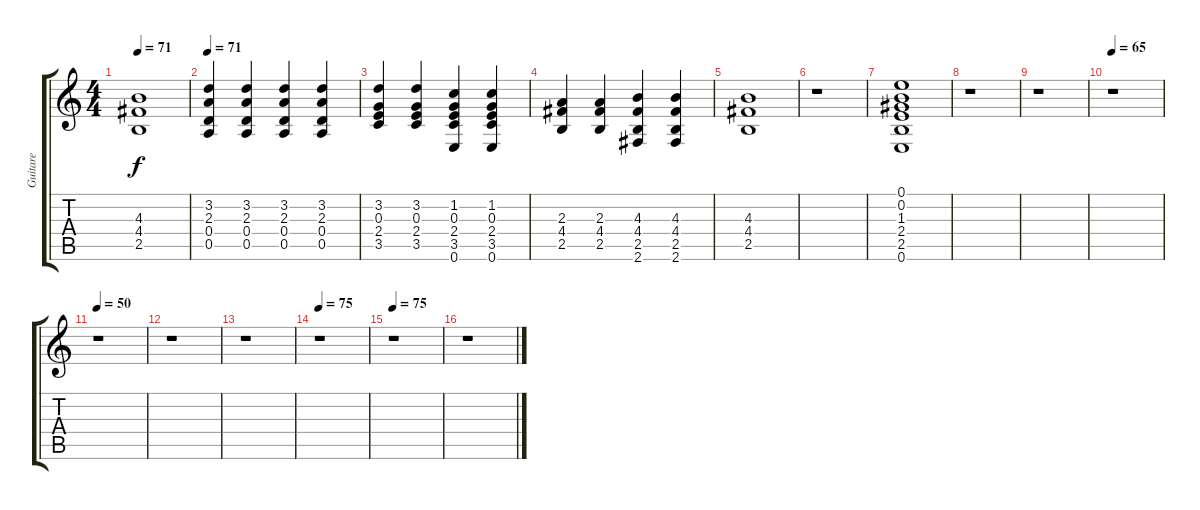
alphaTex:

\track ("Guitare" "Guitare") {instrument acousticguitarsteel}
\staff {score tabs}
\tuning (E4 B3 G3 D3 A2 E2) {hide}
\ts (4 4)
\tempo 71
\clef g2
\ks c
(4.3 4.4 2.5).1{dy f} |
\tempo 68
\tempo 71
(3.2 2.3 0.4 0.5).4{volume 10} (3.2 2.3 0.4 0.5).4 (3.2 2.3 0.4 0.5).4 (3.2 2.3 0.4 0.5).4 |
(3.2 0.3 2.4 3.5).4 (3.2 0.3 2.4 3.5).4 (1.2 0.3 2.4 3.5 0.6).4 (1.2 0.3 2.4 3.5 0.6).4 |
(2.3 4.4 2.5).4 (2.3 4.4 2.5).4 (4.3 4.4 2.5 2.6).4 (4.3 4.4 2.5 2.6).4 |
(4.3 4.4 2.5).1 |
r.1 |
(0.1 0.2 1.3 2.4 2.5 0.6).1 |
r.1 |
r.1 |
\tempo 65
r.1 |
\tempo 50
r.1 |
r.1 |
r.1 |
\tempo 75
r.1 |
\tempo 75
r.1 |
r.1
